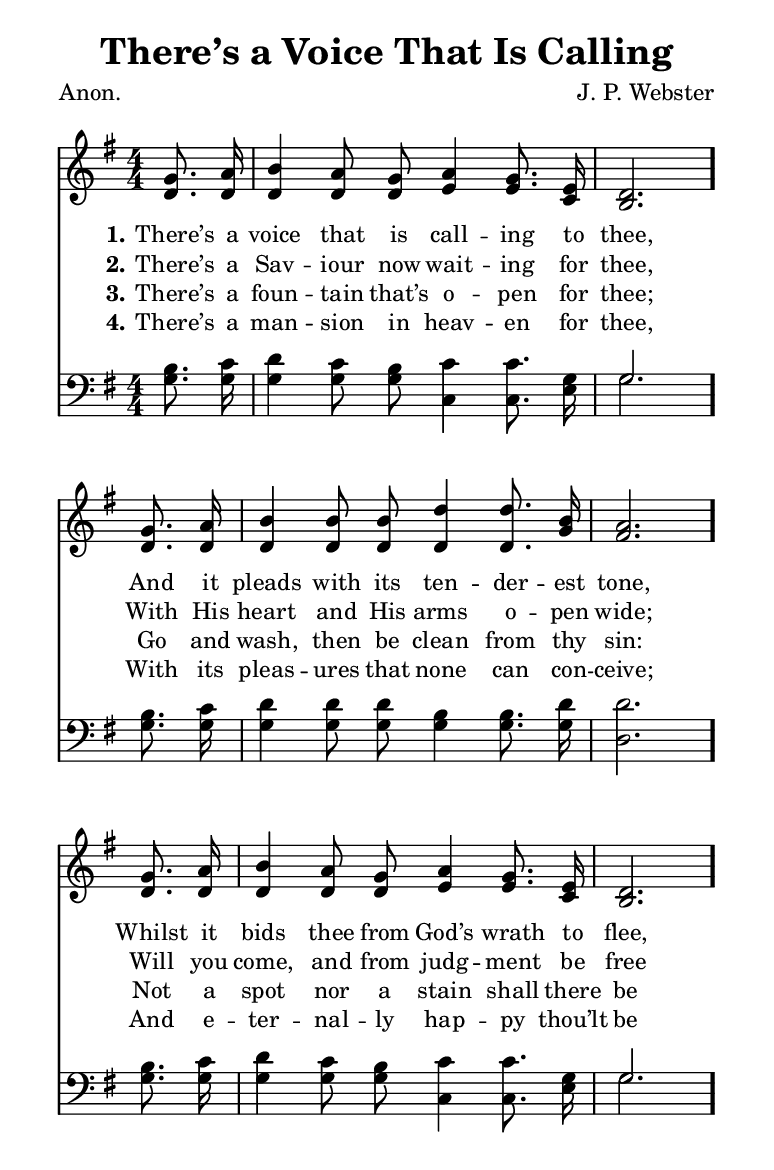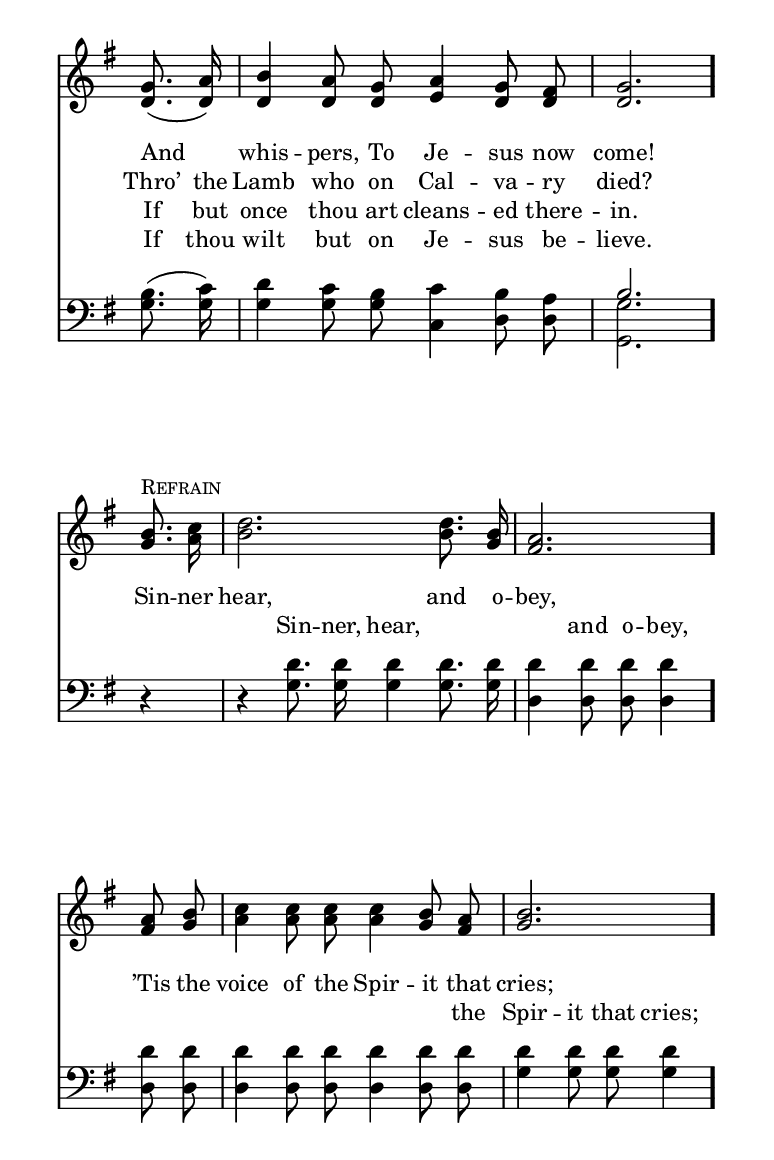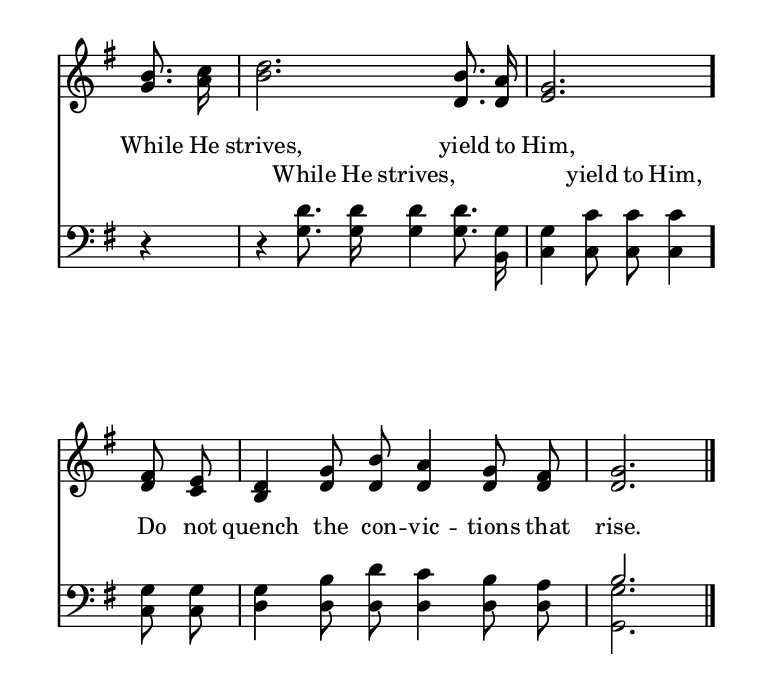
\include "common/global.ily"
\paper {
  \include "common/paper.ily"
  ragged-last-bottom = ##t
  system-count = #(cond (is-eogsized 6) (#t #f))
  systems-per-page = #(cond (is-eogsized 4) (#t #f))
}

\header{
  hymnnumber = "126"
  title = "There’s a Voice That Is Calling"
  tunename = "Sweet Bye and Bye"
  meter = ""
  poet = "Anon."
  composer = "J. P. Webster"
  %copyright = ""
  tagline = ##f
}

% for fermata in MIDI
ta = { \tempo 4=80 }
tb = { \tempo 4=40 }

patternAA = { c8.  c16  | c4 c8 c8 c4 c8. c16 c2. }
patternAB = { c8.( c16) | c4 c8 c8 c4 c8  c8  c2. }

patternBA = { c8. c16 | c2. c8. c16 c2. }
patternBB = { c8 c8 | c4 c8 c8 c4 c8 c8 | c2. }

patternCA = { c4 | c4 c8. c16 c4 c8. c16 | c4 c8 c8 c4 }
patternCB = { c8 c8 | c4 c8 c8 c4 c8 c8 | c4 c8 c8 c4 }

global = {
  \include "common/overrides.ily"
  \override Staff.TimeSignature.style = #'numbered
  \time 4/4
  \override Score.MetronomeMark.transparent = ##t % hide all fermata changes too
  \ta
  \key g \major
  \partial 4
  \autoBeamOff
}

notesSoprano = {
\global
\relative c'' {

  \changePitch \patternAA { g a | b a g a g e | d }
  \changePitch \patternAA { g a | b b b d d b | a }
  \changePitch \patternAA { g a | b a g a g e | d }
  \changePitch \patternAB { g a | b a g a g fis | g }

  << s^\markup { \small \caps "Refrain" }
  \changePitch \patternBA { b c | d d b a } >>
  \changePitch \patternBB { a b | c c c c b a | b }
  \changePitch \patternBA { b c | d b a g }
  \changePitch \patternBB { fis e | d g b a g fis | g }

  \bar "|."

}
}

notesAlto = {
\global
\relative e' {

  \changePitch \patternAA { d d | d d d e e c | b }
  \changePitch \patternAA { d d | d d d d d g | fis }
  \changePitch \patternAA { d d | d d d e e c | b }
  \changePitch \patternAB { d d | d d d e d d | d }

  \changePitch \patternBA { g a | b b g | fis }
  \changePitch \patternBB { fis g | a a a a g fis | g }
  \changePitch \patternBA { g a | b d, d | e }
  \changePitch \patternBB { d c | b d d d d d | d }

}
}

notesTenor = {
\global
\relative a {

  \changePitch \patternAA { b c | d c b c c g | g }
  \changePitch \patternAA { b c | d d d b b d | d }
  \changePitch \patternAA { b c | d c b c c g | g }
  \changePitch \patternAB { b c | d c b c b a | b}

  \changePitch \patternCA { r | r d d d d d | d d d d }
  \changePitch \patternCB { d d | d d d d d d | d d d d }
  \changePitch \patternCA { r | r d d d d g, | g c c c }
  \changePitch \patternBB { g g | g b d c b a | b }

}
}

notesBass = {
\global
\relative f {

  \changePitch \patternAA { g g | g g g c, c e | g }
  \changePitch \patternAA { g g | g g g g g g | d }
  \changePitch \patternAA { g g | g g g c, c e | g }
  \changePitch \patternAB { g g | g g g c, d d | <g g,> }

  \changePitch \patternCA { r | r g g g g g | d d d d }
  \changePitch \patternCB { d d | d d d d d d | g g g g }
  \changePitch \patternCA { r | r g g g g b, | c c c c }
  \changePitch \patternBB { c c | d d d d d d | <g g,> }

}
}

Refrain = \lyricmode {

Sin -- ner hear, and o -- bey, \bar "."
’Tis the voice of the Spir -- it that cries; \bar "."
While He strives, yield to Him, \bar "."
Do not quench the con -- vic -- tions that rise. \bar "."

}

wordsA = \lyricmode {
\set stanza = "1."

There’s a voice that is call -- ing to thee, \bar "."
And it pleads with its ten -- der -- est tone, \bar "."
Whilst it bids thee from God’s wrath to flee, \bar "."
And whis -- pers, To Je -- sus now come! \bar "."

}

wordsB = \lyricmode {
\set stanza = "2."

There’s a Sav -- iour now wait -- ing for thee,
With His heart and His arms o -- pen wide;
Will you come, and from judg -- ment be free
{ \mon } Thro’ the { \moff } Lamb who on Cal -- va -- ry died?

\Refrain

}

wordsC = \lyricmode {
\set stanza = "3."

There’s a foun -- tain that’s o -- pen for thee;
Go and wash, then be clean from thy sin:
Not a spot nor a stain shall there be
{ \mon } If but { \moff } once thou art cleans -- ed there -- in.

}

wordsD = \lyricmode {
\set stanza = "4."

There’s a man -- sion in heav -- en for thee,
With its pleas -- ures that none can con -- ceive;
And e -- ter -- nal -- ly hap -- py thou’lt be
{ \mon } If thou { \moff } wilt but on Je -- sus be -- lieve.

}

underWords = \lyricmode {

{ \repeat unfold 36 { \skip 4 } }
Sin -- ner, hear, { \repeat unfold 3 { \skip 4 } } and o -- bey,
{ \repeat unfold 7 { \skip 4 } }
the Spir -- it that cries;
While He strives, { \repeat unfold 3 { \skip 4 } } yield to Him,

}

\score {
  \context ChoirStaff <<
    \context Staff = upper <<
      \set ChoirStaff.systemStartDelimiter = #'SystemStartBar
      \set ChoirStaff.printPartCombineTexts = ##f
      \partcombine #'(2 . 9) \notesSoprano \notesAlto
      \context NullVoice = sopranos { \voiceOne << \notesSoprano >> }
      \context NullVoice = altos { \voiceTwo << \notesAlto >> }
      \context Lyrics = one   \lyricsto sopranos \wordsA
      \context Lyrics = two   \lyricsto sopranos \wordsB
      \context Lyrics = three \lyricsto sopranos \wordsC
      \context Lyrics = four  \lyricsto sopranos \wordsD
    >>
    \context Staff = men <<
      \clef bass
      \set ChoirStaff.printPartCombineTexts = ##f
      \partcombine #'(2 . 9) \notesTenor \notesBass
      \context NullVoice = tenors { \voiceOne << \notesTenor >> }
      \context NullVoice = basses { \voiceTwo << \notesBass >> }
    >>
    \context Lyrics = three \lyricsto tenors \underWords
  >>
  \layout {
    \include "common/layout.ily"
  }
  \midi{
    \include "common/midi.ily"
  }
}

\version "2.19.49"  % necessary for upgrading to future LilyPond versions.

% vi:set et ts=2 sw=2 ai nocindent syntax=lilypond:
